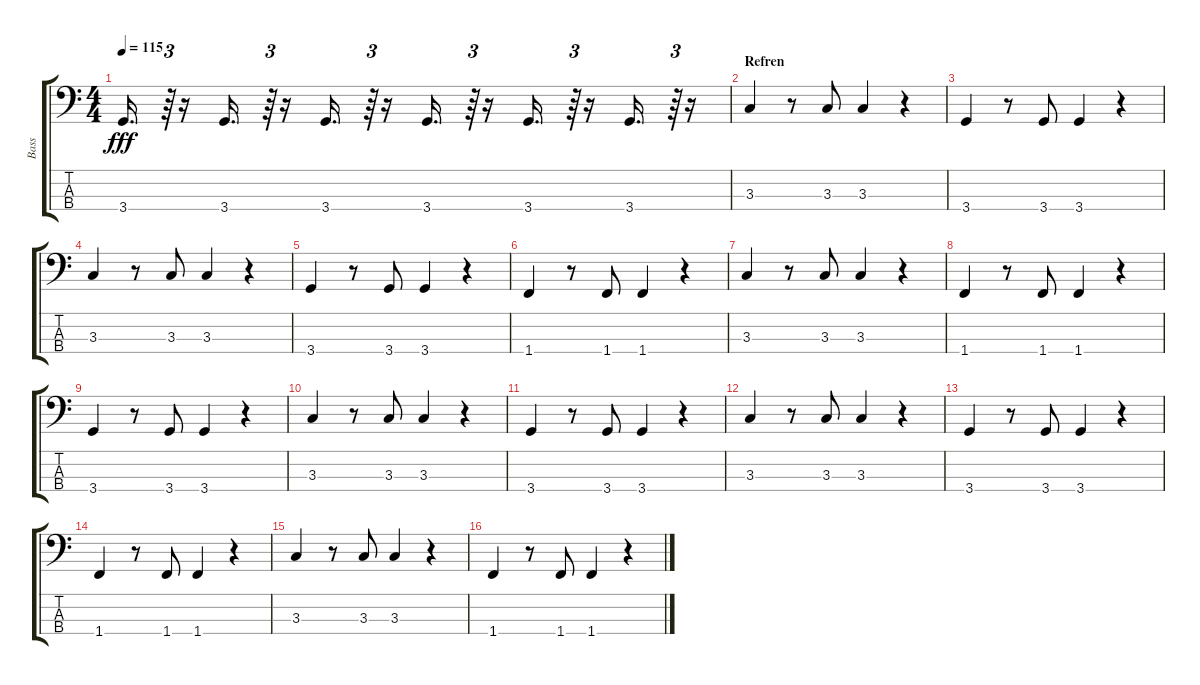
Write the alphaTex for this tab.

\track ("Bass" "Bass") {instrument electricbassfinger}
\staff {score tabs}
\tuning (G2 D2 A1 E1) {hide}
\ts (4 4)
\tempo 115
\clef f4
\ks c
3.4.16{d dy fff} r.64{tu (3 2)} r.16 3.4.16{d} r.64{tu (3 2)} r.16 3.4.16{d} r.64{tu (3 2)} r.16 3.4.16{d} r.64{tu (3 2)} r.16 3.4.16{d} r.64{tu (3 2)} r.16 3.4.16{d} r.64{tu (3 2)} r.16 |
\section ("" "Refren")
3.3.4 r.8 3.3.8 3.3.4 r.4 |
3.4.4 r.8 3.4.8 3.4.4 r.4 |
3.3.4 r.8 3.3.8 3.3.4 r.4 |
3.4.4 r.8 3.4.8 3.4.4 r.4 |
1.4.4 r.8 1.4.8 1.4.4 r.4 |
3.3.4 r.8 3.3.8 3.3.4 r.4 |
1.4.4 r.8 1.4.8 1.4.4 r.4 |
3.4.4 r.8 3.4.8 3.4.4 r.4 |
3.3.4 r.8 3.3.8 3.3.4 r.4 |
3.4.4 r.8 3.4.8 3.4.4 r.4 |
3.3.4 r.8 3.3.8 3.3.4 r.4 |
3.4.4 r.8 3.4.8 3.4.4 r.4 |
1.4.4 r.8 1.4.8 1.4.4 r.4 |
3.3.4 r.8 3.3.8 3.3.4 r.4 |
1.4.4 r.8 1.4.8 1.4.4 r.4
